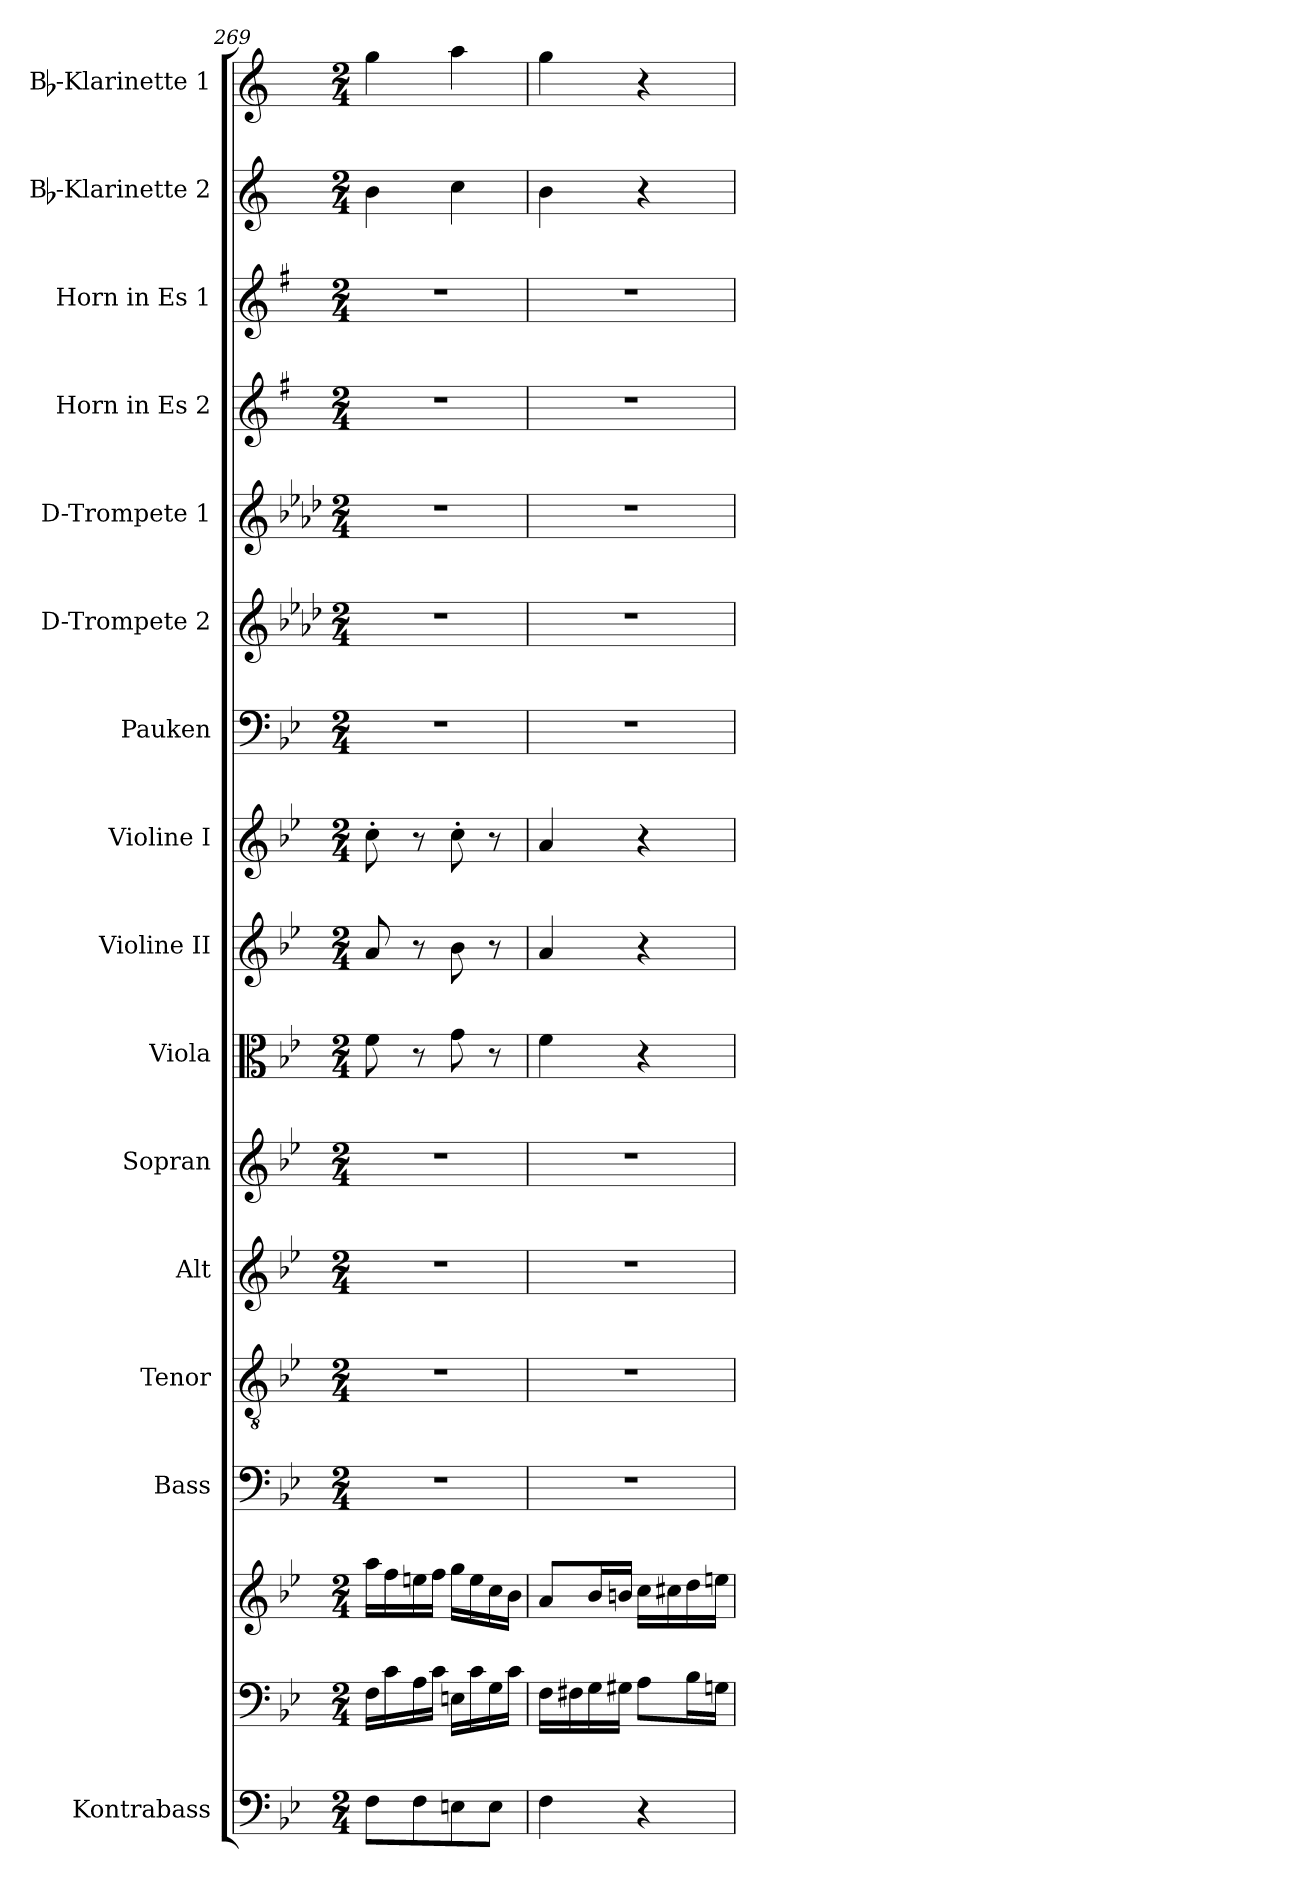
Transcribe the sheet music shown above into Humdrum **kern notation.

**kern	**kern	**kern	**kern	**kern	**kern	**kern	**kern	**kern	**kern	**kern	**kern	**kern	**kern	**kern	**kern	**kern
*part16	*part15	*part15	*part14	*part13	*part12	*part11	*part10	*part9	*part8	*part7	*part6	*part5	*part4	*part3	*part2	*part1
*staff17	*staff16	*staff15	*staff14	*staff13	*staff12	*staff11	*staff10	*staff9	*staff8	*staff7	*staff6	*staff5	*staff4	*staff3	*staff2	*staff1
*I"Kontrabass	*	*	*I"Bass	*I"Tenor	*I"Alt	*I"Sopran	*I"Viola	*I"Violine II	*I"Violine I	*I"Pauken	*I"D-Trompete 2	*I"D-Trompete 1	*I"Horn in Es 2	*I"Horn in Es 1	*I"Bb-Klarinette 2	*I"Bb-Klarinette 1
*I'Kb.	*	*	*I'B.	*I'T.	*I'A.	*I'S.	*I'Vla.	*I'Vl. II	*I'Vl. I	*I'Pk.	*I'D Trp. 2	*I'D Trp. 1	*	*	*I'Bb Kl. 2	*I'Bb Kl. 1
*clefF4	*clefF4	*clefG2	*clefF4	*clefGv2	*clefG2	*clefG2	*clefC3	*clefG2	*clefG2	*clefF4	*clefG2	*clefG2	*clefG2	*clefG2	*clefG2	*clefG2
*ITrd7c12	*	*	*	*	*	*	*	*	*	*	*ITrd-1c-2	*ITrd-1c-2	*ITrd5c9	*ITrd5c9	*ITrd1c2	*ITrd1c2
*k[b-e-]	*k[b-e-]	*k[b-e-]	*k[b-e-]	*k[b-e-]	*k[b-e-]	*k[b-e-]	*k[b-e-]	*k[b-e-]	*k[b-e-]	*k[b-e-]	*k[b-e-]	*k[b-e-]	*k[b-e-]	*k[b-e-]	*k[b-e-]	*k[b-e-]
*B-:	*B-:	*B-:	*B-:	*B-:	*B-:	*B-:	*B-:	*B-:	*B-:	*B-:	*B-:	*B-:	*B-:	*B-:	*B-:	*B-:
*M2/4	*M2/4	*M2/4	*M2/4	*M2/4	*M2/4	*M2/4	*M2/4	*M2/4	*M2/4	*M2/4	*M2/4	*M2/4	*M2/4	*M2/4	*M2/4	*M2/4
=269	=269	=269	=269	=269	=269	=269	=269	=269	=269	=269	=269	=269	=269	=269	=269	=269
8FF\L	16F\LL	16aa\LL	2r	2r	2r	2r	8f\	8a/	8cc'>\	2r	2r	2r	2r	2r	4a\	4ff\
.	16c\	16ff\	.	.	.	.	.	.	.	.	.	.	.	.	.	.
8FF\	16A\	16een\	.	.	.	.	8r	8r	8r	.	.	.	.	.	.	.
.	16c\JJ	16ff\JJ	.	.	.	.	.	.	.	.	.	.	.	.	.	.
8EEn\	16En\LL	16gg\LL	.	.	.	.	8g\	8b-\	8cc'>\	.	.	.	.	.	4b-\	4gg\
.	16c\	16ee\	.	.	.	.	.	.	.	.	.	.	.	.	.	.
8EE\J	16G\	16cc\	.	.	.	.	8r	8r	8r	.	.	.	.	.	.	.
.	16c\JJ	16b-\JJ	.	.	.	.	.	.	.	.	.	.	.	.	.	.
=270	=270	=270	=270	=270	=270	=270	=270	=270	=270	=270	=270	=270	=270	=270	=270	=270
4FF\	16F\LL	8a/L	2r	2r	2r	2r	4f\	4a/	4a/	2r	2r	2r	2r	2r	4a\	4ff\
.	16F#X\	.	.	.	.	.	.	.	.	.	.	.	.	.	.	.
.	16G\	16b-/L	.	.	.	.	.	.	.	.	.	.	.	.	.	.
.	16G#X\JJ	16bn/JJ	.	.	.	.	.	.	.	.	.	.	.	.	.	.
4r	8A\L	16cc\LL	.	.	.	.	4r	4r	4r	.	.	.	.	.	4r	4r
.	.	16cc#X\	.	.	.	.	.	.	.	.	.	.	.	.	.	.
.	16B-\L	16dd\	.	.	.	.	.	.	.	.	.	.	.	.	.	.
.	16Gn\JJ	16een\JJ	.	.	.	.	.	.	.	.	.	.	.	.	.	.
=	=	=	=	=	=	=	=	=	=	=	=	=	=	=	=	=
*-	*-	*-	*-	*-	*-	*-	*-	*-	*-	*-	*-	*-	*-	*-	*-	*-
